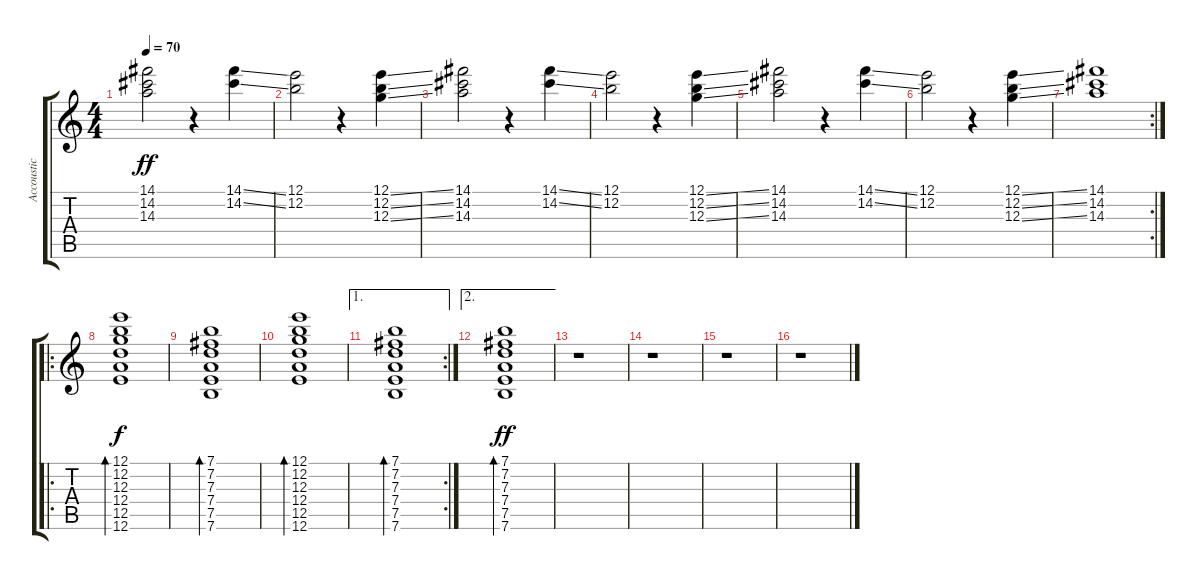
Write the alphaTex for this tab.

\track ("Accoustic 3" "Accoustic ") {instrument acousticguitarnylon}
\staff {score tabs}
\tuning (E4 B3 G3 D3 A2 E2) {hide}
\ts (4 4)
\tempo 70
\clef g2
\ks c
(14.1 14.2 14.3).2{dy ff} r.4 (14.1{ss} 14.2{ss}).4 |
(12.1 12.2).2 r.4 (12.1{ss} 12.2{ss} 12.3{ss}).4 |
(14.1 14.2 14.3).2 r.4 (14.1{ss} 14.2{ss}).4 |
(12.1 12.2).2 r.4 (12.1{ss} 12.2{ss} 12.3{ss}).4 |
(14.1 14.2 14.3).2 r.4 (14.1{ss} 14.2{ss}).4 |
(12.1 12.2).2 r.4 (12.1{ss} 12.2{ss} 12.3{ss}).4 |
\rc 2
(14.1 14.2 14.3).1 |
\ro
(12.1 12.2 12.3 12.4 12.5 12.6).1{bd 30 dy f volume 16} |
(7.1 7.2 7.3 7.4 7.5 7.6).1{bd 30} |
(12.1 12.2 12.3 12.4 12.5 12.6).1{bd 30} |
\ae 1
\rc 2
(7.1 7.2 7.3 7.4 7.5 7.6).1{bd 30} |
\ae 2
(7.1 7.2 7.3 7.4 7.5 7.6).1{bd 30 dy ff} |
r.1 |
r.1 |
r.1 |
r.1
